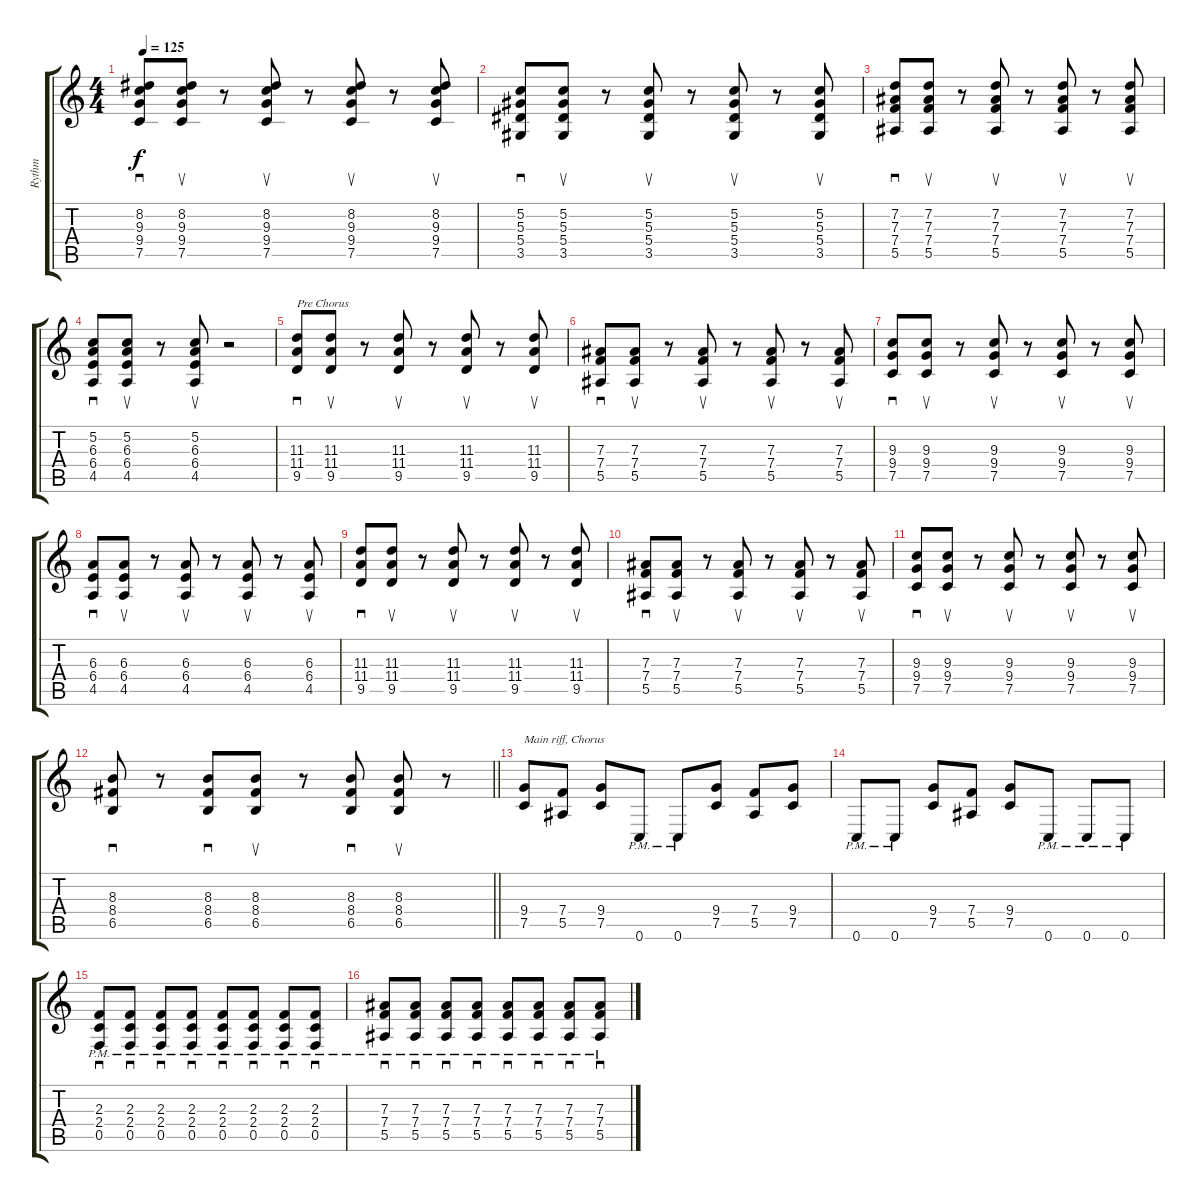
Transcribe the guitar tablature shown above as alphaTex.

\track ("Rythm" "Rythm") {instrument distortionguitar}
\staff {score tabs}
\tuning (C4 G3 Eb3 Bb2 F2 C2) {hide}
\ts (4 4)
\tempo 125
\clef g2
\ks c
(8.2 9.3 9.4 7.5).8{sd dy f} (8.2 9.3 9.4 7.5).8{su} r.8 (8.2 9.3 9.4 7.5).8{su} r.8 (8.2 9.3 9.4 7.5).8{su} r.8 (8.2 9.3 9.4 7.5).8{su} |
(5.2 5.3 5.4 3.5).8{sd} (5.2 5.3 5.4 3.5).8{su} r.8 (5.2 5.3 5.4 3.5).8{su} r.8 (5.2 5.3 5.4 3.5).8{su} r.8 (5.2 5.3 5.4 3.5).8{su} |
(7.2 7.3 7.4 5.5).8{sd} (7.2 7.3 7.4 5.5).8{su} r.8 (7.2 7.3 7.4 5.5).8{su} r.8 (7.2 7.3 7.4 5.5).8{su} r.8 (7.2 7.3 7.4 5.5).8{su} |
(5.2 6.3 6.4 4.5).8{sd} (5.2 6.3 6.4 4.5).8{su} r.8 (5.2 6.3 6.4 4.5).8{su} r.2 |
(11.3 11.4 9.5).8{sd txt "Pre Chorus"} (11.3 11.4 9.5).8{su} r.8 (11.3 11.4 9.5).8{su} r.8 (11.3 11.4 9.5).8{su} r.8 (11.3 11.4 9.5).8{su} |
(7.3 7.4 5.5).8{sd} (7.3 7.4 5.5).8{su} r.8 (7.3 7.4 5.5).8{su} r.8 (7.3 7.4 5.5).8{su} r.8 (7.3 7.4 5.5).8{su} |
(9.3 9.4 7.5).8{sd} (9.3 9.4 7.5).8{su} r.8 (9.3 9.4 7.5).8{su} r.8 (9.3 9.4 7.5).8{su} r.8 (9.3 9.4 7.5).8{su} |
(6.3 6.4 4.5).8{sd} (6.3 6.4 4.5).8{su} r.8 (6.3 6.4 4.5).8{su} r.8 (6.3 6.4 4.5).8{su} r.8 (6.3 6.4 4.5).8{su} |
(11.3 11.4 9.5).8{sd} (11.3 11.4 9.5).8{su} r.8 (11.3 11.4 9.5).8{su} r.8 (11.3 11.4 9.5).8{su} r.8 (11.3 11.4 9.5).8{su} |
(7.3 7.4 5.5).8{sd} (7.3 7.4 5.5).8{su} r.8 (7.3 7.4 5.5).8{su} r.8 (7.3 7.4 5.5).8{su} r.8 (7.3 7.4 5.5).8{su} |
(9.3 9.4 7.5).8{sd} (9.3 9.4 7.5).8{su} r.8 (9.3 9.4 7.5).8{su} r.8 (9.3 9.4 7.5).8{su} r.8 (9.3 9.4 7.5).8{su} |
\barLineRight lightlight
(8.3 8.4 6.5).8{sd} r.8 (8.3 8.4 6.5).8{sd} (8.3 8.4 6.5).8{su} r.8 (8.3 8.4 6.5).8{sd} (8.3 8.4 6.5).8{su} r.8 |
(9.4 7.5).8{txt "Main riff, Chorus"} (7.4 5.5).8 (9.4 7.5).8 0.6{pm}.8 0.6{pm}.8 (9.4 7.5).8 (7.4 5.5).8 (9.4 7.5).8 |
0.6{pm}.8 0.6{pm}.8 (9.4 7.5).8 (7.4 5.5).8 (9.4 7.5).8 0.6{pm}.8 0.6{pm}.8 0.6{pm}.8 |
(2.3{pm} 2.4{pm} 0.5{pm}).8{sd} (2.3{pm} 2.4{pm} 0.5{pm}).8{sd} (2.3{pm} 2.4{pm} 0.5{pm}).8{sd} (2.3{pm} 2.4{pm} 0.5{pm}).8{sd} (2.3{pm} 2.4{pm} 0.5{pm}).8{sd} (2.3{pm} 2.4{pm} 0.5{pm}).8{sd} (2.3{pm} 2.4{pm} 0.5{pm}).8{sd} (2.3{pm} 2.4{pm} 0.5{pm}).8{sd} |
(7.3{pm} 7.4{pm} 5.5{pm}).8{sd} (7.3{pm} 7.4{pm} 5.5{pm}).8{sd} (7.3{pm} 7.4{pm} 5.5{pm}).8{sd} (7.3{pm} 7.4{pm} 5.5{pm}).8{sd} (7.3{pm} 7.4{pm} 5.5{pm}).8{sd} (7.3{pm} 7.4{pm} 5.5{pm}).8{sd} (7.3{pm} 7.4{pm} 5.5{pm}).8{sd} (7.3{pm} 7.4{pm} 5.5{pm}).8{sd}
